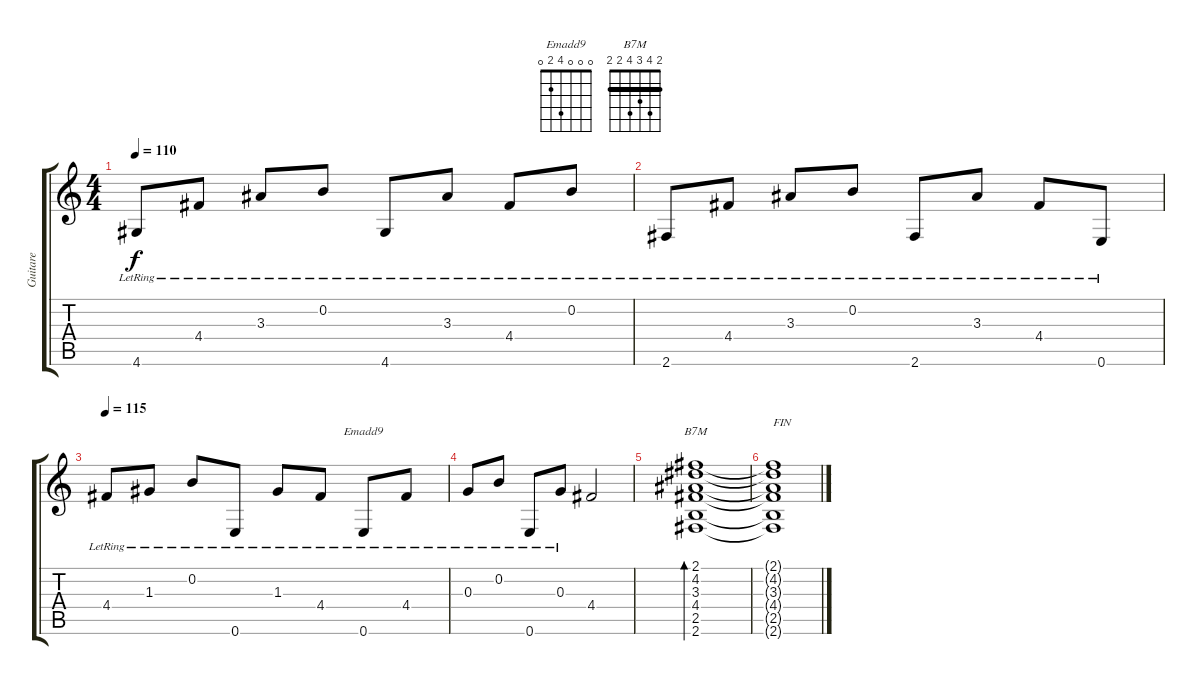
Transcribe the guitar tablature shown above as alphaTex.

\track ("Guitare" "Guitare") {instrument acousticguitarsteel}
\staff {score tabs}
\tuning (E4 B3 G3 D3 A2 E2) {hide}
\chord ("Emadd9" 0 0 0 4 2 0)
\chord ("B7M" 2 4 3 4 2 2) {barre 2}
\ts (4 4)
\tempo 110
\clef g2
\ks c
4.6{lr}.8{dy f} 4.4{lr}.8 3.3{lr}.8 0.2{lr}.8 4.6{lr}.8 3.3{lr}.8 4.4{lr}.8 0.2{lr}.8 |
2.6{lr}.8 4.4{lr}.8 3.3{lr}.8 0.2{lr}.8 2.6{lr}.8 3.3{lr}.8 4.4{lr}.8 0.6{lr}.8 |
\tempo 115
4.4{lr}.8 1.3{lr}.8 0.2{lr}.8 0.6{lr}.8 1.3{lr}.8 4.4{lr}.8 0.6{lr}.8{ch "Emadd9"} 4.4{lr}.8 |
0.3{lr}.8 0.2{lr}.8 0.6{lr}.8 0.3{lr}.8 4.4.2 |
(2.1 4.2 3.3 4.4 2.5 2.6).1{bd 480 ch "B7M"} |
(2.1{t} 4.2{t} 3.3{t} 4.4{t} 2.5{t} 2.6{t}).1{txt "FIN"}
